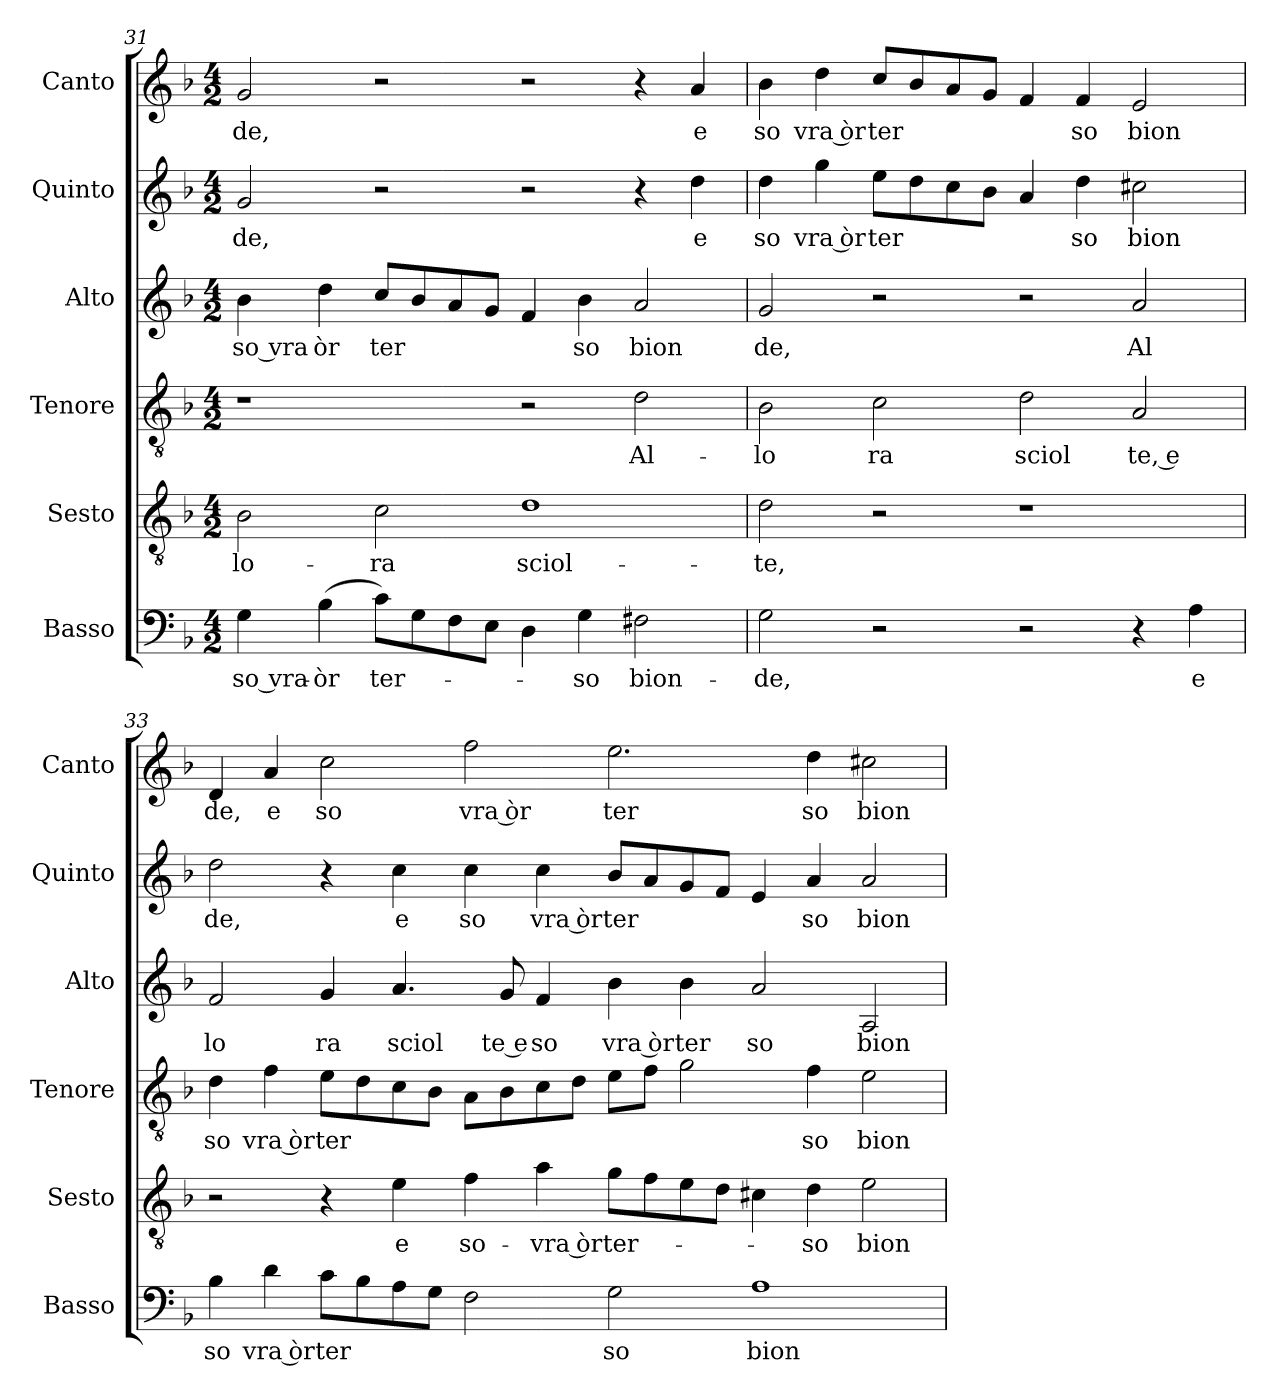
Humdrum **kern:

**kern	**text	**kern	**text	**kern	**text	**kern	**text	**kern	**text	**kern	**text
*part6	*part6	*part5	*part5	*part4	*part4	*part3	*part3	*part2	*part2	*part1	*part1
*staff6	*staff6	*staff5	*staff5	*staff4	*staff4	*staff3	*staff3	*staff2	*staff2	*staff1	*staff1
*I"Basso	*	*I"Sesto	*	*I"Tenore	*	*I"Alto	*	*I"Quinto	*	*I"Canto	*
*I'Basso	*	*I'Sesto	*	*I'Tenore	*	*I'Alto	*	*I'Quinto	*	*I'Canto	*
*clefF4	*	*clefGv2	*	*clefGv2	*	*clefG2	*	*clefG2	*	*clefG2	*
*k[b-]	*	*k[b-]	*	*k[b-]	*	*k[b-]	*	*k[b-]	*	*k[b-]	*
*F:	*	*F:	*	*F:	*	*F:	*	*F:	*	*F:	*
*M4/2	*	*M4/2	*	*M4/2	*	*M4/2	*	*M4/2	*	*M4/2	*
=31	=31	=31	=31	=31	=31	=31	=31	=31	=31	=31	=31
!	!LO:LY:b:cj	!	!LO:LY:b:cj	!	!	!	!LO:LY:b:cj	!	!LO:LY:b:cj	!	!LO:LY:b:cj
4G\	so vra-	2B-\	-lo-	1r	.	4b-\	so vra	2g/	de,	2g/	de,
!	!LO:LY:b	!	!	!	!	!	!LO:LY:b	!	!	!	!
(<4B-\	-òr	.	.	.	.	4dd\	òr	.	.	.	.
!	!LO:LY:b	!	!LO:LY:b:cj	!	!	!	!LO:LY:b	!	!	!	!
8c\L)	ter-	2c\	-ra	.	.	8cc/L	ter	2r	.	2r	.
8G\	.	.	.	.	.	8b-/	.	.	.	.	.
8F\	.	.	.	.	.	8a/	.	.	.	.	.
8E\J	.	.	.	.	.	8g/J	.	.	.	.	.
!	!	!	!LO:LY:b:cj	!	!	!	!	!	!	!	!
4D\	.	1d	sciol-	2r	.	4f/	.	2r	.	2r	.
!	!LO:LY:b:cj	!	!	!	!	!	!LO:LY:b:cj	!	!	!	!
4G\	-so	.	.	.	.	4b-\	so	.	.	.	.
!	!LO:LY:b:cj	!	!	!	!LO:LY:b:cj	!	!LO:LY:b:cj	!	!	!	!
2F#X\	bion-	.	.	2d\	Al-	2a/	bion	4r	.	4r	.
!	!	!	!	!	!	!	!	!	!LO:LY:b:cj	!	!LO:LY:b:cj
.	.	.	.	.	.	.	.	4dd\	e	4a/	e
!!LO:PB:g=z
=32	=32	=32	=32	=32	=32	=32	=32	=32	=32	=32	=32
!	!LO:LY:b:cj	!	!LO:LY:b:cj	!	!LO:LY:b:cj	!	!LO:LY:b:cj	!	!LO:LY:b:cj	!	!LO:LY:b:cj
2G\	-de,	2d\	-te,	2B-\	-lo	2g/	de,	4dd\	so	4b-\	so
!	!	!	!	!	!	!	!	!	!LO:LY:b:rj	!	!LO:LY:b:rj
.	.	.	.	.	.	.	.	4gg\	vra òr	4dd\	vra òr
!	!	!	!	!	!LO:LY:b:cj	!	!	!	!LO:LY:b	!	!LO:LY:b
2r	.	2r	.	2c\	ra	2r	.	8ee\L	ter	8cc/L	ter
.	.	.	.	.	.	.	.	8dd\	.	8b-/	.
.	.	.	.	.	.	.	.	8cc\	.	8a/	.
.	.	.	.	.	.	.	.	8b-\J	.	8g/J	.
!	!	!	!	!	!LO:LY:b:cj	!	!	!	!	!	!
2r	.	1r	.	2d\	sciol	2r	.	4a/	.	4f/	.
!	!	!	!	!	!	!	!	!	!LO:LY:b:cj	!	!LO:LY:b:cj
.	.	.	.	.	.	.	.	4dd\	so	4f/	so
!	!	!	!	!	!LO:LY:b:rj	!	!LO:LY:b:cj	!	!LO:LY:b:cj	!	!LO:LY:b:cj
4r	.	.	.	2A/	te, e	2a/	Al	2cc#X\	bion	2e/	bion
!	!LO:LY:b:cj	!	!	!	!	!	!	!	!	!	!
4A\	e	.	.	.	.	.	.	.	.	.	.
=33	=33	=33	=33	=33	=33	=33	=33	=33	=33	=33	=33
!	!LO:LY:b:cj	!	!	!	!LO:LY:b:cj	!	!LO:LY:b:cj	!	!LO:LY:b:cj	!	!LO:LY:b:cj
4B-\	so	2r	.	4d\	so	2f/	lo	2dd\	de,	4d>/	de,
!	!LO:LY:b:rj	!	!	!	!LO:LY:b:rj	!	!	!	!	!	!LO:LY:b:cj
4d\	vra òr	.	.	4f\	vra òr	.	.	.	.	4a/	e
!	!LO:LY:b	!	!	!	!LO:LY:b	!	!LO:LY:b:cj	!	!	!	!LO:LY:b:cj
8c\L	ter	4r	.	8e\L	ter	4g/	ra	4r	.	2cc\	so
8B-\	.	.	.	8d\	.	.	.	.	.	.	.
!	!	!	!LO:LY:b:cj	!	!	!	!LO:LY:b:cj	!	!LO:LY:b:cj	!	!
8A\	.	4e\	e	8c\	.	4.a/	sciol	4cc\	e	.	.
8G\J	.	.	.	8B-\J	.	.	.	.	.	.	.
!	!	!	!LO:LY:b:cj	!	!	!	!	!	!LO:LY:b:cj	!	!LO:LY:b:rj
2F\	.	4f\	so-	8A\L	.	.	.	4cc\	so	2ff\	vra òr
!	!	!	!	!	!	!	!LO:LY:b:rj	!	!	!	!
.	.	.	.	8B-\	.	8g/	te e	.	.	.	.
!	!	!	!LO:LY:b:rj	!	!	!	!LO:LY:b:cj	!	!LO:LY:b:rj	!	!
.	.	4a\	-vra òr	8c\	.	4f/	so	4cc\	vra òr	.	.
.	.	.	.	8d\J	.	.	.	.	.	.	.
!	!LO:LY:b:cj	!	!LO:LY:b	!	!	!	!LO:LY:b:rj	!	!LO:LY:b	!	!LO:LY:b:cj
2G\	so	8g\L	ter-	8e\L	.	(<4b-\	vra òr	8b-/L	ter	2.ee\	ter
.	.	8f\	.	8f\J)	.	.	.	8a/	.	.	.
!	!	!	!	!	!	!	!LO:LY:b:cj	!	!	!	!
.	.	8e\	.	2g\	.	4b-\	ter	8g/	.	.	.
.	.	8d\J	.	.	.	.	.	8f/J	.	.	.
!	!LO:LY:b:cj	!	!	!	!	!	!LO:LY:b:cj	!	!	!	!
1A	bion	4c#X\	.	.	.	2a/	so	4e/	.	.	.
!	!	!	!LO:LY:b:cj	!	!LO:LY:b:cj	!	!	!	!LO:LY:b:cj	!	!LO:LY:b:cj
.	.	4d\	-so	4f\	so	.	.	4a/	so	4dd\	so
!	!	!	!LO:LY:b:cj	!	!LO:LY:b:cj	!	!LO:LY:b:cj	!	!LO:LY:b:cj	!	!LO:LY:b:cj
.	.	2e\	bion-	2e\	bion	2A/	bion	2a/	bion	2cc#X\	bion
=	=	=	=	=	=	=	=	=	=	=	=
*-	*-	*-	*-	*-	*-	*-	*-	*-	*-	*-	*-
